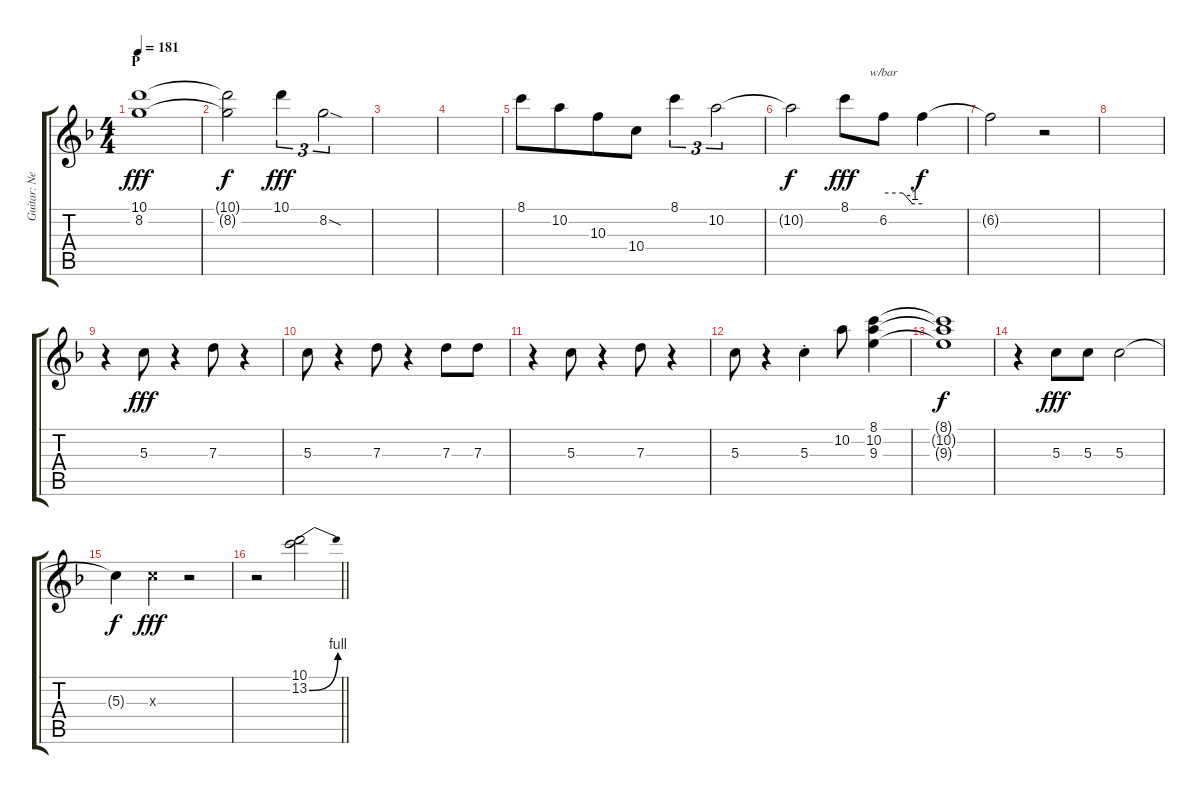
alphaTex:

\track ("Guitar: Neil" "Guitar: Ne") {instrument electricguitarclean}
\staff {score tabs}
\tuning (E4 B3 G3 D3 A2 E2) {hide}
\ts (4 4)
\section ("" "P")
\tempo 181
\clef g2
\ks f
(10.1 8.2).1{dy fff} |
(10.1{t} 8.2{t}).2{dy f} 10.1.4{tu (3 2) dy fff} 8.2{sod}.2{tu (3 2)} |
|
|
8.1.8 10.2.8{beam merge} 10.3.8 10.4.8 8.1.4{tu (3 2)} 10.2.2{tu (3 2)} |
10.2{t}.2{dy f} 8.1.8{dy fff} 6.2.8{tbe (custom default 0 0 30 0 45 -4 60 -4)} 6.2{t}.4{dy f} |
6.2{t}.2 r.2 |
|
r.4 5.3.8{dy fff} r.4 7.3.8 r.4 |
5.3.8 r.4 7.3.8 r.4 7.3.8 7.3.8 |
r.4 5.3.8 r.4 7.3.8 r.4 |
5.3.8 r.4 5.3{st}.4 10.2.8 (8.1 10.2 9.3).4 |
(8.1{t} 10.2{t} 9.3{t}).1{dy f} |
r.4 5.3.8{dy fff} 5.3.8 5.3.2 |
5.3{t}.4{dy f} 5.3{x}.4{dy fff} r.2 |
\barLineRight lightlight
r.2 (10.1 13.2{be (bend 0 0 60 4)}).2
